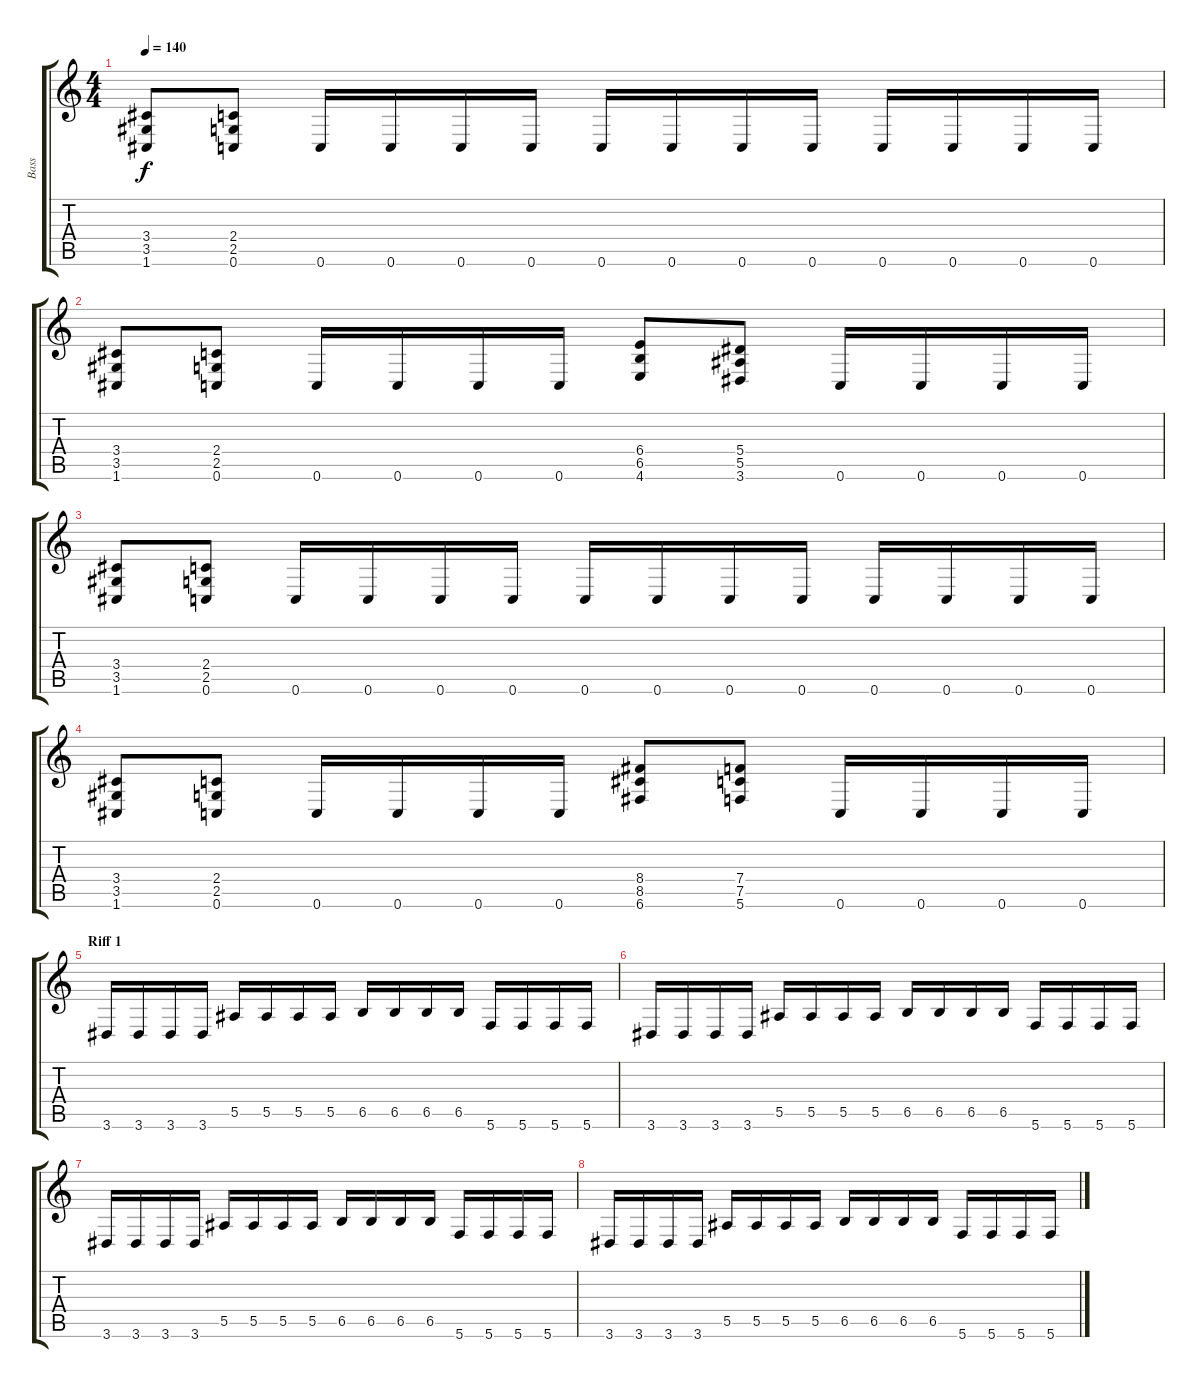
\track ("Bass" "Bass") {instrument electricbasspick}
\staff {score tabs}
\tuning (C4 G3 Eb3 Bb2 F2 C2) {hide}
\ts (4 4)
\tempo 140
\clef g2
\ks c
(3.4 3.5 1.6).8{dy f} (2.4 2.5 0.6).8 0.6.16 0.6.16 0.6.16 0.6.16 0.6.16 0.6.16 0.6.16 0.6.16 0.6.16 0.6.16 0.6.16 0.6.16 |
(3.4 3.5 1.6).8 (2.4 2.5 0.6).8 0.6.16 0.6.16 0.6.16 0.6.16 (6.4 6.5 4.6).8 (5.4 5.5 3.6).8 0.6.16 0.6.16 0.6.16 0.6.16 |
(3.4 3.5 1.6).8 (2.4 2.5 0.6).8 0.6.16 0.6.16 0.6.16 0.6.16 0.6.16 0.6.16 0.6.16 0.6.16 0.6.16 0.6.16 0.6.16 0.6.16 |
(3.4 3.5 1.6).8 (2.4 2.5 0.6).8 0.6.16 0.6.16 0.6.16 0.6.16 (8.4 8.5 6.6).8 (7.4 7.5 5.6).8 0.6.16 0.6.16 0.6.16 0.6.16 |
\section ("" "Riff 1")
3.6.16 3.6.16 3.6.16 3.6.16 5.5.16 5.5.16 5.5.16 5.5.16 6.5.16 6.5.16 6.5.16 6.5.16 5.6.16 5.6.16 5.6.16 5.6.16 |
3.6.16 3.6.16 3.6.16 3.6.16 5.5.16 5.5.16 5.5.16 5.5.16 6.5.16 6.5.16 6.5.16 6.5.16 5.6.16 5.6.16 5.6.16 5.6.16 |
3.6.16 3.6.16 3.6.16 3.6.16 5.5.16 5.5.16 5.5.16 5.5.16 6.5.16 6.5.16 6.5.16 6.5.16 5.6.16 5.6.16 5.6.16 5.6.16 |
3.6.16 3.6.16 3.6.16 3.6.16 5.5.16 5.5.16 5.5.16 5.5.16 6.5.16 6.5.16 6.5.16 6.5.16 5.6.16 5.6.16 5.6.16 5.6.16
